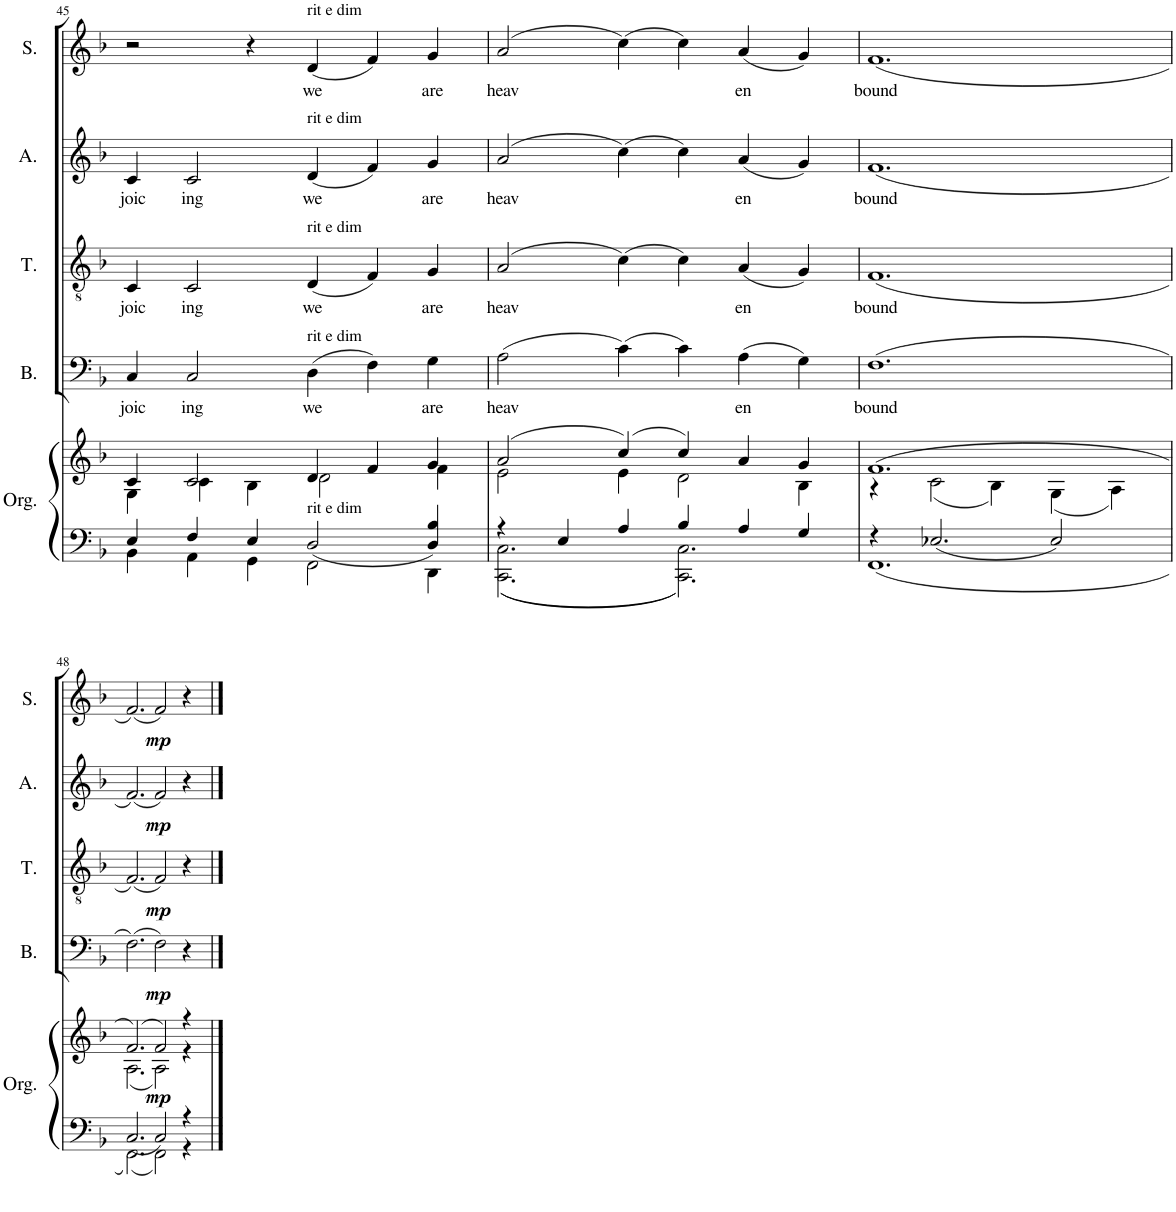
**kern	**kern	**dynam	**kern	**text	**dynam	**kern	**text	**dynam	**kern	**text	**dynam	**kern	**text	**dynam
*part5	*part5	*part5	*part4	*part4	*part4	*part3	*part3	*part3	*part2	*part2	*part2	*part1	*part1	*part1
*staff6	*staff5	*staff5/6	*staff4	*staff4	*staff4	*staff3	*staff3	*staff3	*staff2	*staff2	*staff2	*staff1	*staff1	*staff1
*I"Organ	*	*	*I"Bass	*	*	*I"Tenor	*	*	*I"Alto	*	*	*I"Soprano	*	*
*I'Org.	*	*	*I'B.	*	*	*I'T.	*	*	*I'A.	*	*	*I'S.	*	*
!!LO:PB:g=z
*clefF4	*clefG2	*	*clefF4	*	*	*clefGv2	*	*	*clefG2	*	*	*clefG2	*	*
*k[b-]	*k[b-]	*	*k[b-]	*	*	*k[b-]	*	*	*k[b-]	*	*	*k[b-]	*	*
*M6/4	*M6/4	*	*M6/4	*	*	*M6/4	*	*	*M6/4	*	*	*M6/4	*	*
=45	=45	=45	=45	=45	=45	=45	=45	=45	=45	=45	=45	=45	=45	=45
*^	*^	*	*	*	*	*	*	*	*	*	*	*	*	*
*	*^	*	*	*	*	*	*	*	*	*	*	*	*	*	*	*
!	!	!	!	!	!	!	!LO:LY:b	!	!	!LO:LY:b	!	!	!LO:LY:b	!	!	!	!
1.ryy	4E/	4BB-\	4c/	4G\	.	4C/	joic	.	4C/	joic	.	4c/	joic	.	2r	.	.
!	!	!	!	!	!	!	!LO:LY:b	!	!	!LO:LY:b	!	!	!LO:LY:b	!	!	!	!
.	4F/	4AA\	2c/	4c\	.	2C/	ing	.	2C/	ing	.	2c/	ing	.	.	.	.
.	4E/	4GG\	.	4B-\	.	.	.	.	.	.	.	.	.	.	4r	.	.
!	!	!	!	!	!	!	!	!	!	!	!	!	!	!	!LO:TX:a:t=rit e dim	!	!
!	!	!	!	!	!	!	!	!	!	!	!	!LO:TX:a:t=rit e dim	!	!	!	!	!
!	!	!	!	!	!	!	!	!	!LO:TX:a:t=rit e dim	!	!	!	!	!	!	!	!
!	!	!	!	!	!	!LO:TX:a:t=rit e dim	!	!	!	!	!	!	!	!	!	!	!
!	!LO:TX:a:t=rit e dim	!	!	!	!	!	!	!	!	!	!	!	!	!	!	!	!
!	!	!	!	!	!	!	!LO:LY:b	!	!	!LO:LY:b	!	!	!LO:LY:b	!	!	!LO:LY:b	!
.	2D/	2FF\	4d/	2d\	.	(4D\	we	.	(4D/	we	.	(4d/	we	.	(4d/	we	.
.	.	.	4f/	.	.	4F\)	.	.	4F/)	.	.	4f/)	.	.	4f/)	.	.
!	!	!	!	!	!	!	!LO:LY:b	!	!	!LO:LY:b	!	!	!LO:LY:b	!	!	!LO:LY:b	!
.	4D/ 4B-/	4DD\	4g/	4f\	.	4G\	are	.	4G/	are	.	4g/	are	.	4g/	are	.
=46	=46	=46	=46	=46	=46	=46	=46	=46	=46	=46	=46	=46	=46	=46	=46	=46	=46
!	!	!	!	!	!	!	!LO:LY:b	!	!	!LO:LY:b	!	!	!LO:LY:b	!	!	!LO:LY:b	!
1.ryy	4r	2.CC\ 2.C\	(2a/	2e\	.	(2A\	heav	.	(2A/	heav	.	(2a/	heav	.	(2a/	heav	.
.	4E/	.	.	.	.	.	.	.	.	.	.	.	.	.	.	.	.
.	4A/	.	(4cc/)	4e\	.	(4c\)	.	.	(4c\)	.	.	(4cc\)	.	.	(4cc\)	.	.
.	4B-/	2.CC\ 2.C\	4cc/)	2d\	.	4c\)	.	.	4c\)	.	.	4cc\)	.	.	4cc\)	.	.
!	!	!	!	!	!	!	!LO:LY:b	!	!	!LO:LY:b	!	!	!LO:LY:b	!	!	!LO:LY:b	!
.	4A/	.	4a/	.	.	(4A\	en	.	(4A/	en	.	(4a/	en	.	(4a/	en	.
.	4G/	.	4g/	4B-\	.	4G\)	.	.	4G/)	.	.	4g/)	.	.	4g/)	.	.
=47	=47	=47	=47	=47	=47	=47	=47	=47	=47	=47	=47	=47	=47	=47	=47	=47	=47
!	!	!	!	!	!	!	!LO:LY:b	!	!	!LO:LY:b	!	!	!LO:LY:b	!	!	!LO:LY:b	!
1.ryy	4r	1.FF	(1.f	4r	.	(1.F	bound	.	(1.F	bound	.	(1.f	bound	.	(1.f	bound	.
.	2.E-X/	.	.	(2c\	.	.	.	.	.	.	.	.	.	.	.	.	.
.	.	.	.	4B-\)	.	.	.	.	.	.	.	.	.	.	.	.	.
.	2E-/	.	.	(4G\	.	.	.	.	.	.	.	.	.	.	.	.	.
.	.	.	.	4A\)	.	.	.	.	.	.	.	.	.	.	.	.	.
!!LO:LB:g=z
=48	=48	=48	=48	=48	=48	=48	=48	=48	=48	=48	=48	=48	=48	=48	=48	=48	=48
1.ryy	2.C/	2.FF\	(2.f/)	(2.A\	.	(2.F\)	.	.	(2.F/)	.	.	(2.f/)	.	.	(2.f/)	.	.
!	!	!	!	!	!LO:DY:b	!	!	!LO:DY:b	!	!	!LO:DY:b	!	!	!LO:DY:b	!	!	!LO:DY:b
.	2C/	2FF\	2f/)	2A\)	mp	2F\)	.	mp	2F/)	.	mp	2f/)	.	mp	2f/)	.	mp
.	4r	4r	4r	4r	.	4r	.	.	4r	.	.	4r	.	.	4r	.	.
*v	*v	*v	*	*	*	*	*	*	*	*	*	*	*	*	*	*	*
*	*v	*v	*	*	*	*	*	*	*	*	*	*	*	*	*
==	==	==	==	==	==	==	==	==	==	==	==	==	==	==
*-	*-	*-	*-	*-	*-	*-	*-	*-	*-	*-	*-	*-	*-	*-
